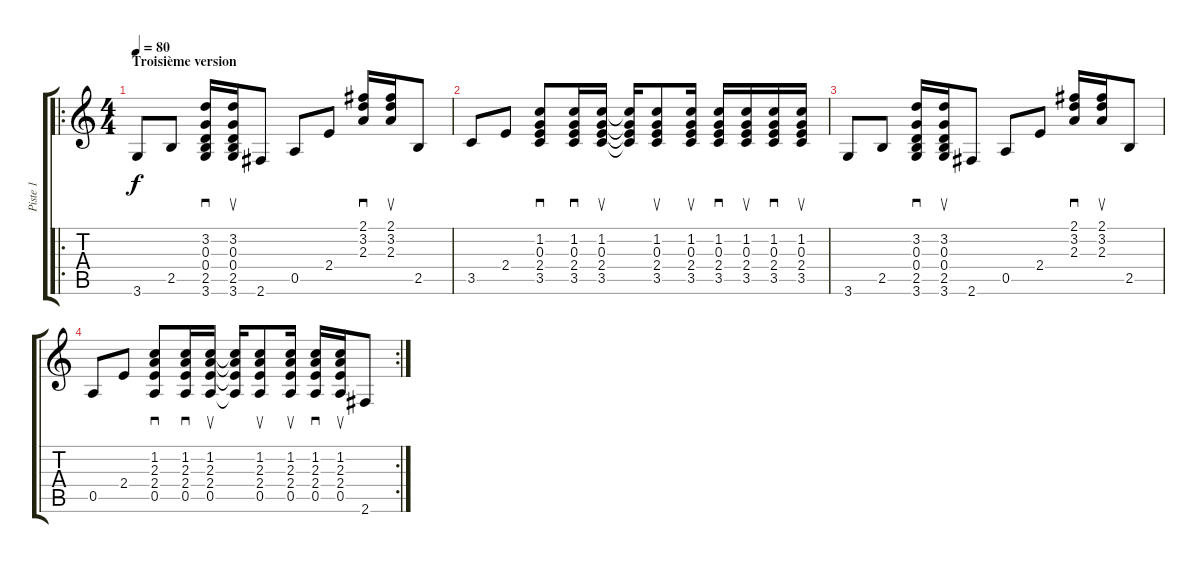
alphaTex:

\track ("Piste 1" "Piste 1") {instrument acousticguitarsteel}
\staff {score tabs}
\tuning (E4 B3 G3 D3 A2 E2) {hide}
\ro
\ts (4 4)
\section ("" "Troisième version")
\tempo 80
\clef g2
\ks c
3.6.8{dy f} 2.5.8 (3.2 0.3 0.4 2.5 3.6).16{sd} (3.2 0.3 0.4 2.5 3.6).16{su} 2.6.8 0.5.8 2.4.8 (2.1 3.2 2.3).16{sd} (2.1 3.2 2.3).16{su} 2.5.8 |
3.5.8 2.4.8 (1.2 0.3 2.4 3.5).8{sd} (1.2 0.3 2.4 3.5).16{sd} (1.2 0.3 2.4 3.5).16{su} (1.2{t} 0.3{t} 2.4{t} 3.5{t}).16 (1.2 0.3 2.4 3.5).8{su} (1.2 0.3 2.4 3.5).16{su} (1.2 0.3 2.4 3.5).16{sd} (1.2 0.3 2.4 3.5).16{su} (1.2 0.3 2.4 3.5).16{sd} (1.2 0.3 2.4 3.5).16{su} |
3.6.8 2.5.8 (3.2 0.3 0.4 2.5 3.6).16{sd} (3.2 0.3 0.4 2.5 3.6).16{su} 2.6.8 0.5.8 2.4.8 (2.1 3.2 2.3).16{sd} (2.1 3.2 2.3).16{su} 2.5.8 |
\rc 2
0.5.8 2.4.8 (1.2 2.3 2.4 0.5).8{sd} (1.2 2.3 2.4 0.5).16{sd} (1.2 2.3 2.4 0.5).16{su} (1.2{t} 2.3{t} 2.4{t} 0.5{t}).16 (1.2 2.3 2.4 0.5).8{su} (1.2 2.3 2.4 0.5).16{su} (1.2 2.3 2.4 0.5).16{sd} (1.2 2.3 2.4 0.5).16{su} 2.6.8
